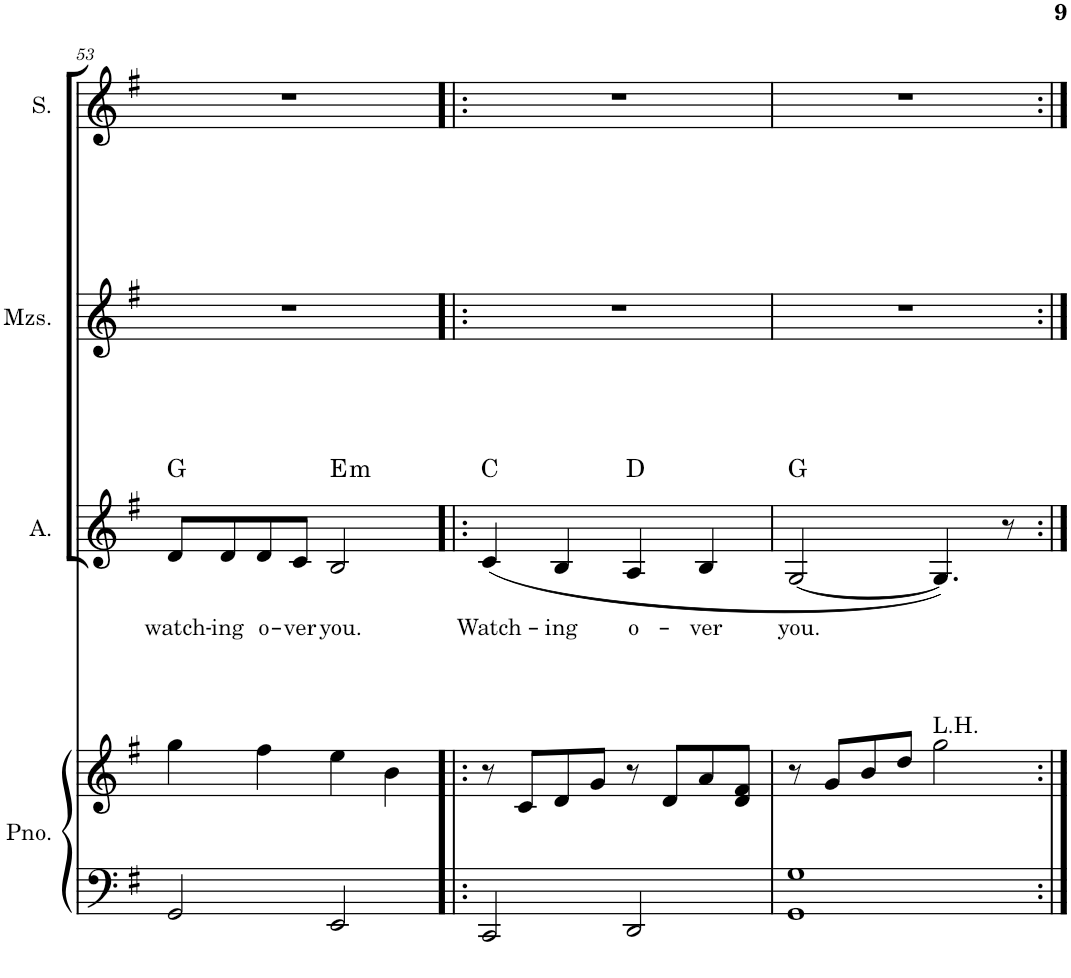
**kern	**kern	**kern	**text	**harte	**kern	**kern
*part4	*part4	*part3	*part3	*part3	*part2	*part1
*staff5	*staff4	*staff3	*staff3	*	*staff2	*staff1
*I"Piano	*	*I"Alto	*	*	*I"Mezzo-soprano	*I"Soprano
*I'Pno.	*	*I'A.	*	*	*I'Mzs.	*I'S.
!!LO:PB:g=z
*clefF4	*clefG2	*clefG2	*	*	*clefG2	*clefG2
*k[f#]	*k[f#]	*k[f#]	*	*	*k[f#]	*k[f#]
*M4/4	*M4/4	*M4/4	*	*	*M4/4	*M4/4
=53	=53	=53	=53	=53	=53	=53
!	!	!	!LO:LY:b	!	!	!
2GG/	4gg\	8d/L	watch-	G:maj	1r	1r
!	!	!	!LO:LY:b	!	!	!
.	.	8d/	-ing	.	.	.
!	!	!	!LO:LY:b	!	!	!
.	4ff#\	8d/	o-	.	.	.
!	!	!	!LO:LY:b	!	!	!
.	.	8c/J	-ver	.	.	.
!	!	!	!LO:LY:b	!LO:H:kt=m	!	!
2EE/	4ee\	2B/	you.	E:min	.	.
.	4b\	.	.	.	.	.
=54!|:	=54!|:	=54!|:	=54!|:	=54!|:	=54!|:	=54!|:
!	!	!	!LO:LY:b	!	!	!
2CC/	8r	(4c/	Watch-	C:maj	1r	1r
.	8c/L	.	.	.	.	.
!	!	!	!LO:LY:b	!	!	!
.	8d/	4B/	-ing	.	.	.
.	8g/J	.	.	.	.	.
!	!	!	!LO:LY:b	!	!	!
2DD/	8r	4A/	o-	D:maj	.	.
.	8d/L	.	.	.	.	.
!	!	!	!LO:LY:b	!	!	!
.	8a/	4B/	ver	.	.	.
.	8d/ 8f#/J	.	.	.	.	.
=55	=55	=55	=55	=55	=55	=55
!	!	!	!LO:LY:b	!	!	!
1GG 1G	8r	[2G/	you.	G:maj	1r	1r
.	8g/L	.	.	.	.	.
.	8b/	.	.	.	.	.
.	8dd/J	.	.	.	.	.
!	!LO:TX:a:t=L.H.	!	!	!	!	!
.	2gg\	4.G/])	.	.	.	.
.	.	8r	.	.	.	.
=:|!	=:|!	=:|!	=:|!	=:|!	=:|!	=:|!
*-	*-	*-	*-	*-	*-	*-
